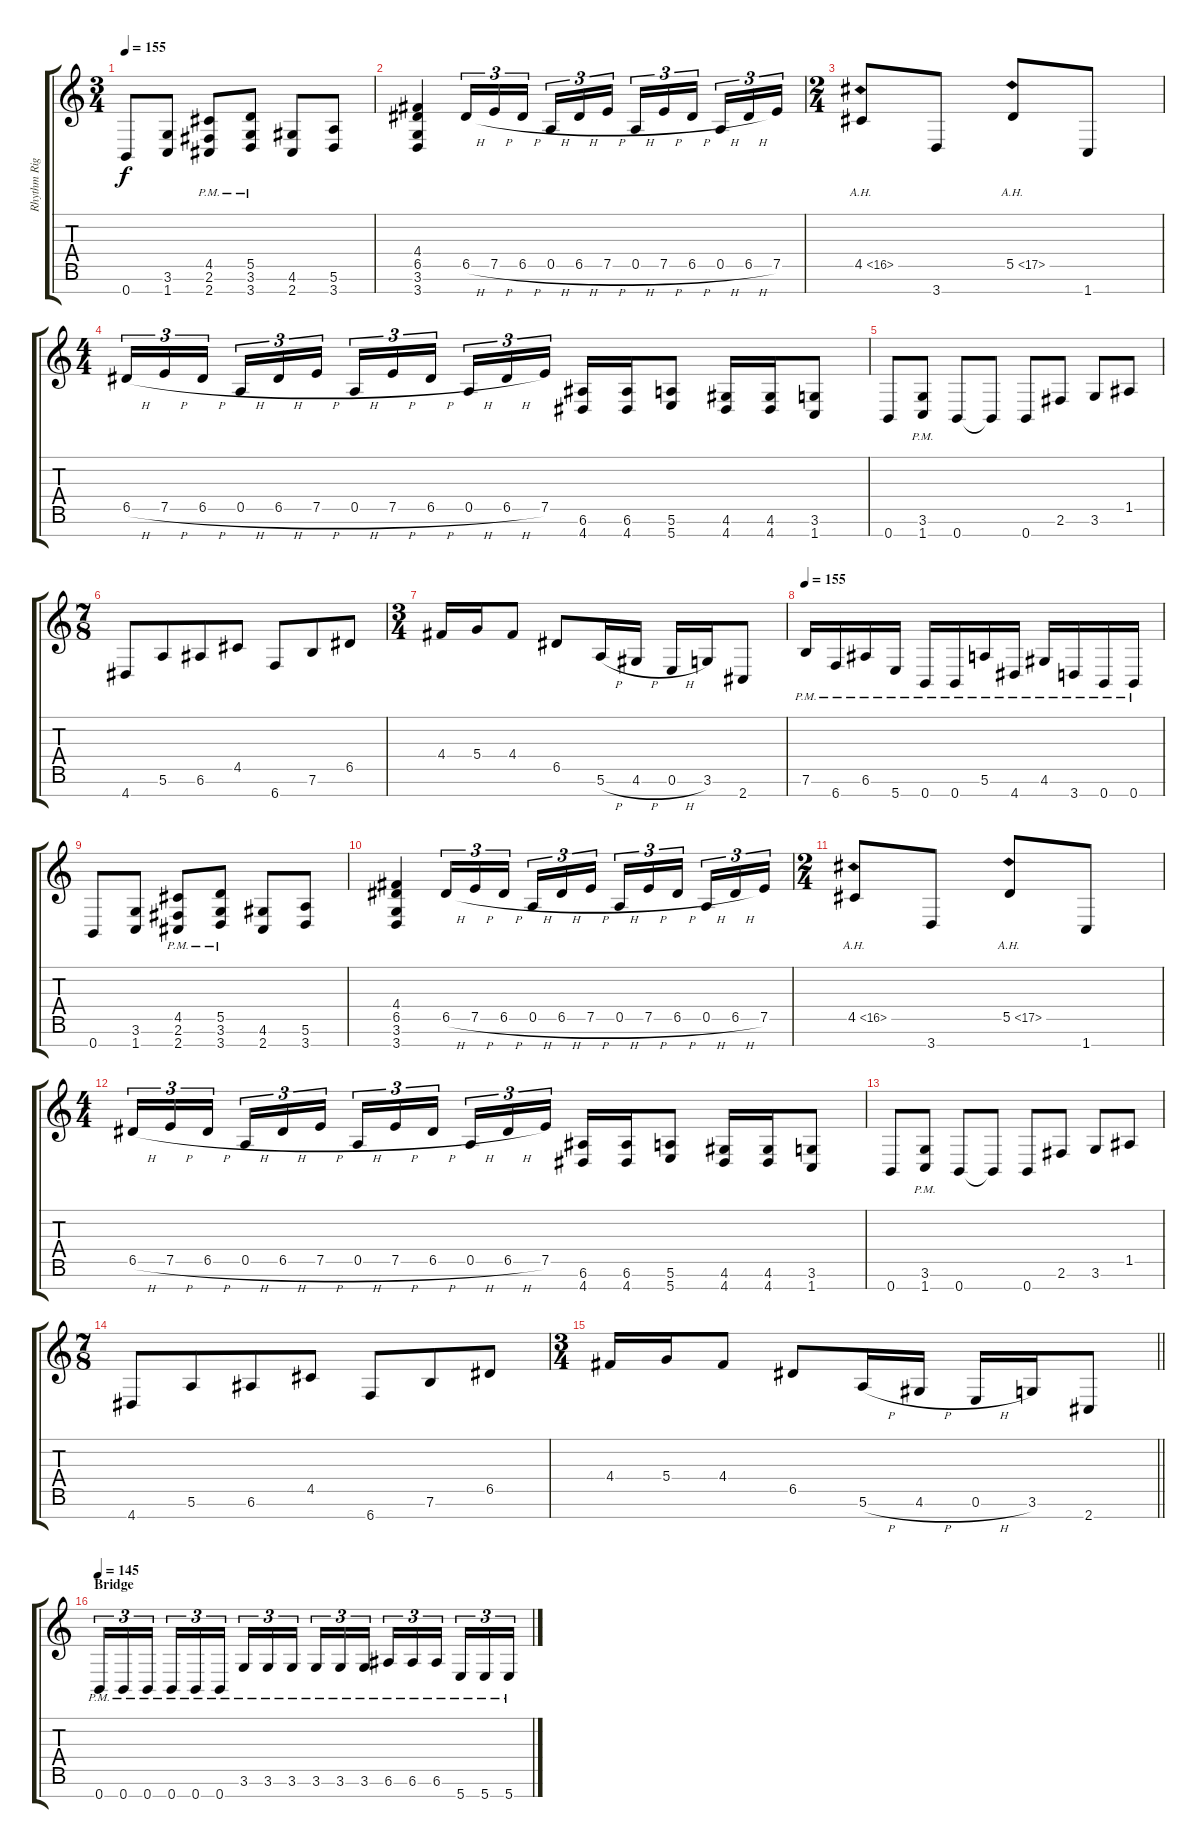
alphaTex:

\track ("Rhythm Right" "Rhythm Rig") {instrument overdrivenguitar}
\staff {score tabs}
\tuning (E4 B3 G3 D3 A2 E2 B1) {hide}
\ts (3 4)
\tempo 155
\clef g2
\ks c
0.7.8{dy f} (3.6 1.7).8 (4.5{pm} 2.6{pm} 2.7{pm}).8 (5.5{pm} 3.6{pm} 3.7{pm}).8 (4.6 2.7).8 (5.6 3.7).8 |
(4.4 6.5 3.6 3.7).4 6.5{h}.16{tu (3 2)} 7.5{h}.16{tu (3 2)} 6.5{h}.16{tu (3 2)} 0.5{h}.16{tu (3 2)} 6.5{h}.16{tu (3 2)} 7.5{h}.16{tu (3 2)} 0.5{h}.16{tu (3 2)} 7.5{h}.16{tu (3 2)} 6.5{h}.16{tu (3 2)} 0.5{h}.16{tu (3 2)} 6.5{h}.16{tu (3 2)} 7.5.16{tu (3 2)} |
\ts (2 4)
4.5{ah 12}.8 3.7.8 5.5{ah 12}.8 1.7.8 |
\ts (4 4)
6.5{h}.16{tu (3 2)} 7.5{h}.16{tu (3 2)} 6.5{h}.16{tu (3 2)} 0.5{h}.16{tu (3 2)} 6.5{h}.16{tu (3 2)} 7.5{h}.16{tu (3 2)} 0.5{h}.16{tu (3 2)} 7.5{h}.16{tu (3 2)} 6.5{h}.16{tu (3 2)} 0.5{h}.16{tu (3 2)} 6.5{h}.16{tu (3 2)} 7.5.16{tu (3 2)} (6.6 4.7).16 (6.6 4.7).16 (5.6 5.7).8 (4.6 4.7).16 (4.6 4.7).16 (3.6 1.7).8 |
0.7.8 (3.6{pm} 1.7{pm}).8 0.7.8 0.7{t}.8 0.7.8 2.6.8 3.6.8 1.5.8 |
\ts (7 8)
4.7.8 5.6.8 6.6.8 4.5.8 6.7.8 7.6.8 6.5.8 |
\ts (3 4)
4.4.16 5.4.16 4.4.8 6.5.8 5.6{h}.16 4.6{h}.16 0.6{h}.16 3.6.16 2.7.8 |
\tempo 155
7.6{pm}.16 6.7{pm}.16 6.6{pm}.16 5.7{pm}.16 0.7{pm}.16 0.7{pm}.16 5.6{pm}.16 4.7{pm}.16 4.6{pm}.16 3.7{pm}.16 0.7{pm}.16 0.7{pm}.16 |
0.7.8 (3.6 1.7).8 (4.5{pm} 2.6{pm} 2.7{pm}).8 (5.5{pm} 3.6{pm} 3.7{pm}).8 (4.6 2.7).8 (5.6 3.7).8 |
(4.4 6.5 3.6 3.7).4 6.5{h}.16{tu (3 2)} 7.5{h}.16{tu (3 2)} 6.5{h}.16{tu (3 2)} 0.5{h}.16{tu (3 2)} 6.5{h}.16{tu (3 2)} 7.5{h}.16{tu (3 2)} 0.5{h}.16{tu (3 2)} 7.5{h}.16{tu (3 2)} 6.5{h}.16{tu (3 2)} 0.5{h}.16{tu (3 2)} 6.5{h}.16{tu (3 2)} 7.5.16{tu (3 2)} |
\ts (2 4)
4.5{ah 12}.8 3.7.8 5.5{ah 12}.8 1.7.8 |
\ts (4 4)
6.5{h}.16{tu (3 2)} 7.5{h}.16{tu (3 2)} 6.5{h}.16{tu (3 2)} 0.5{h}.16{tu (3 2)} 6.5{h}.16{tu (3 2)} 7.5{h}.16{tu (3 2)} 0.5{h}.16{tu (3 2)} 7.5{h}.16{tu (3 2)} 6.5{h}.16{tu (3 2)} 0.5{h}.16{tu (3 2)} 6.5{h}.16{tu (3 2)} 7.5.16{tu (3 2)} (6.6 4.7).16 (6.6 4.7).16 (5.6 5.7).8 (4.6 4.7).16 (4.6 4.7).16 (3.6 1.7).8 |
0.7.8 (3.6{pm} 1.7{pm}).8 0.7.8 0.7{t}.8 0.7.8 2.6.8 3.6.8 1.5.8 |
\ts (7 8)
4.7.8 5.6.8 6.6.8 4.5.8 6.7.8 7.6.8 6.5.8 |
\ts (3 4)
\barLineRight lightlight
4.4.16 5.4.16 4.4.8 6.5.8 5.6{h}.16 4.6{h}.16 0.6{h}.16 3.6.16 2.7.8 |
\section ("" "Bridge")
\tempo 145
0.7{pm}.16{tu (3 2)} 0.7{pm}.16{tu (3 2)} 0.7{pm}.16{tu (3 2)} 0.7{pm}.16{tu (3 2)} 0.7{pm}.16{tu (3 2)} 0.7{pm}.16{tu (3 2)} 3.6{pm}.16{tu (3 2)} 3.6{pm}.16{tu (3 2)} 3.6{pm}.16{tu (3 2)} 3.6{pm}.16{tu (3 2)} 3.6{pm}.16{tu (3 2)} 3.6{pm}.16{tu (3 2)} 6.6{pm}.16{tu (3 2)} 6.6{pm}.16{tu (3 2)} 6.6{pm}.16{tu (3 2)} 5.7{pm}.16{tu (3 2)} 5.7{pm}.16{tu (3 2)} 5.7{pm}.16{tu (3 2)}
